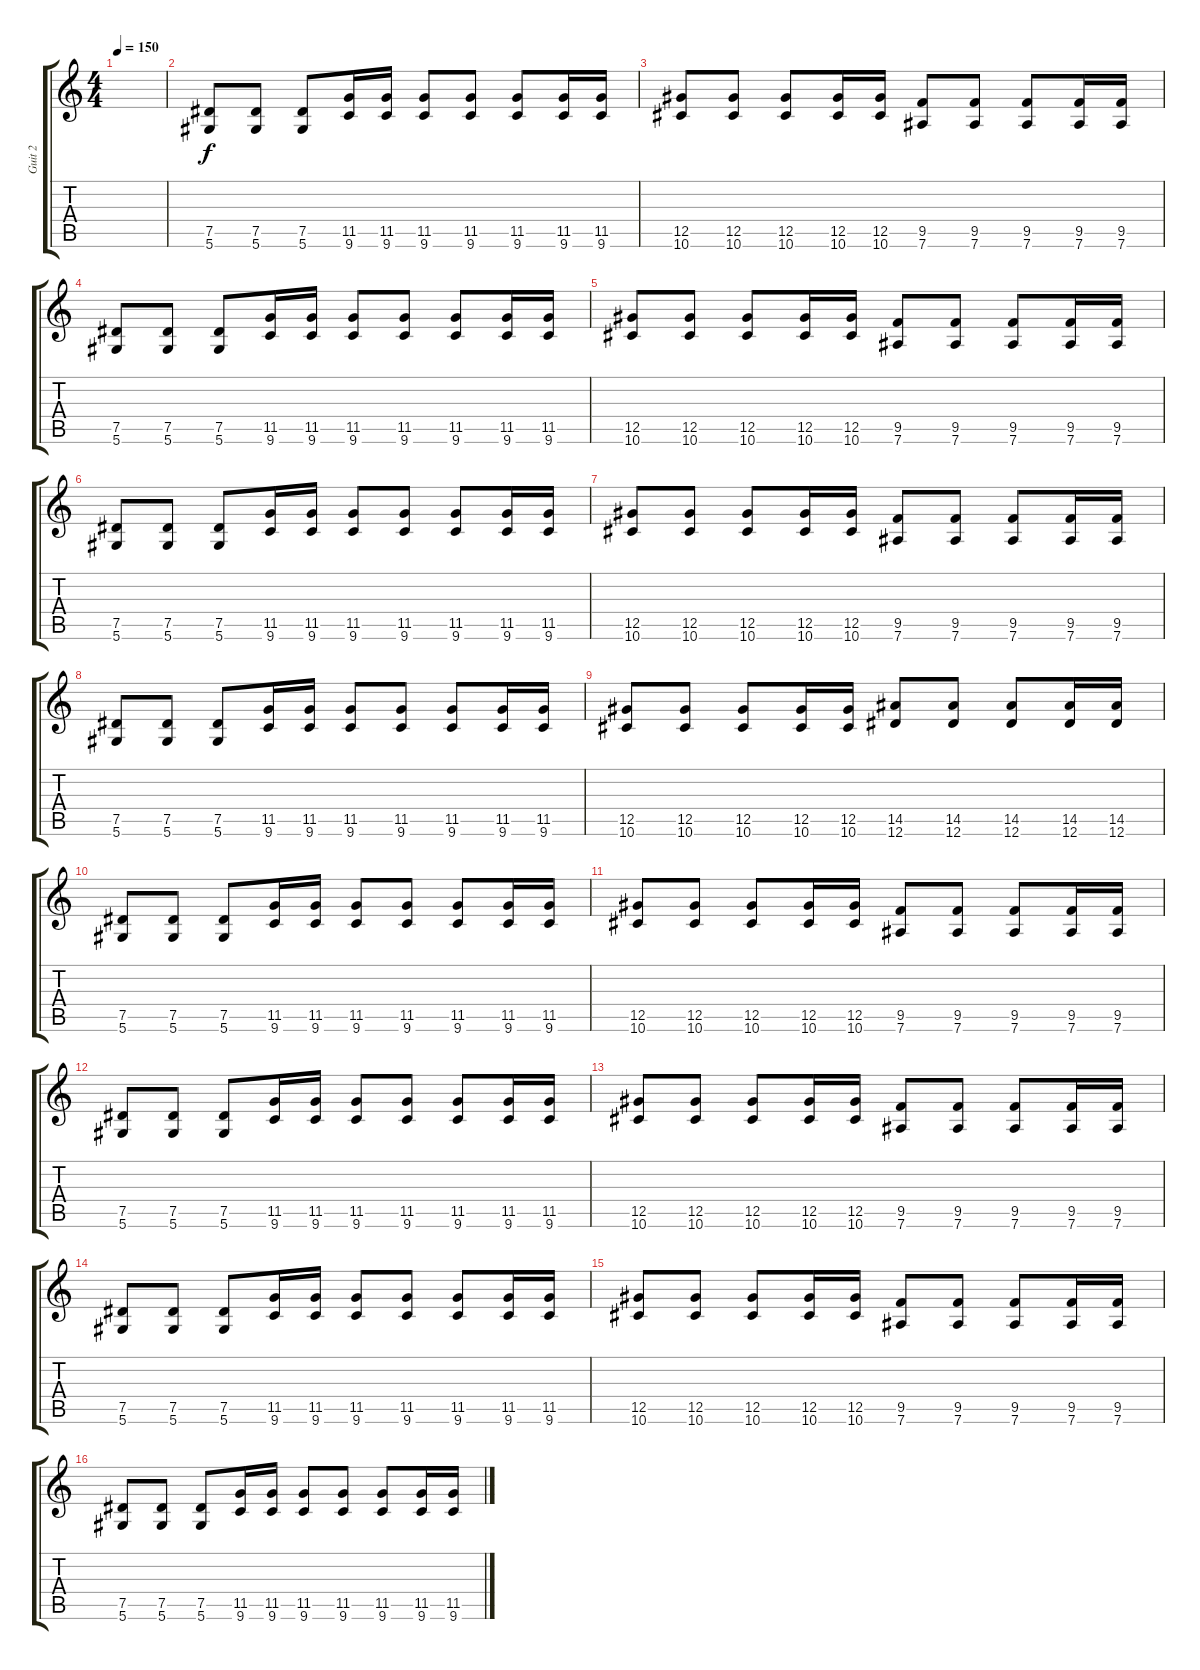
\track ("Guit 2" "Guit 2") {instrument overdrivenguitar}
\staff {score tabs}
\tuning (Eb4 Bb3 Gb3 Db3 Ab2 Eb2) {hide}
\ts (4 4)
\tempo 150
\clef g2
\ks c
|
(7.5 5.6).8 (7.5 5.6).8 (7.5 5.6).8 (11.5 9.6).16 (11.5 9.6).16 (11.5 9.6).8 (11.5 9.6).8 (11.5 9.6).8 (11.5 9.6).16 (11.5 9.6).16 |
(12.5 10.6).8 (12.5 10.6).8 (12.5 10.6).8 (12.5 10.6).16 (12.5 10.6).16 (9.5 7.6).8 (9.5 7.6).8 (9.5 7.6).8 (9.5 7.6).16 (9.5 7.6).16 |
(7.5 5.6).8 (7.5 5.6).8 (7.5 5.6).8 (11.5 9.6).16 (11.5 9.6).16 (11.5 9.6).8 (11.5 9.6).8 (11.5 9.6).8 (11.5 9.6).16 (11.5 9.6).16 |
(12.5 10.6).8 (12.5 10.6).8 (12.5 10.6).8 (12.5 10.6).16 (12.5 10.6).16 (9.5 7.6).8 (9.5 7.6).8 (9.5 7.6).8 (9.5 7.6).16 (9.5 7.6).16 |
(7.5 5.6).8 (7.5 5.6).8 (7.5 5.6).8 (11.5 9.6).16 (11.5 9.6).16 (11.5 9.6).8 (11.5 9.6).8 (11.5 9.6).8 (11.5 9.6).16 (11.5 9.6).16 |
(12.5 10.6).8 (12.5 10.6).8 (12.5 10.6).8 (12.5 10.6).16 (12.5 10.6).16 (9.5 7.6).8 (9.5 7.6).8 (9.5 7.6).8 (9.5 7.6).16 (9.5 7.6).16 |
(7.5 5.6).8 (7.5 5.6).8 (7.5 5.6).8 (11.5 9.6).16 (11.5 9.6).16 (11.5 9.6).8 (11.5 9.6).8 (11.5 9.6).8 (11.5 9.6).16 (11.5 9.6).16 |
(12.5 10.6).8 (12.5 10.6).8 (12.5 10.6).8 (12.5 10.6).16 (12.5 10.6).16 (14.5 12.6).8 (14.5 12.6).8 (14.5 12.6).8 (14.5 12.6).16 (14.5 12.6).16 |
(7.5 5.6).8 (7.5 5.6).8 (7.5 5.6).8 (11.5 9.6).16 (11.5 9.6).16 (11.5 9.6).8 (11.5 9.6).8 (11.5 9.6).8 (11.5 9.6).16 (11.5 9.6).16 |
(12.5 10.6).8 (12.5 10.6).8 (12.5 10.6).8 (12.5 10.6).16 (12.5 10.6).16 (9.5 7.6).8 (9.5 7.6).8 (9.5 7.6).8 (9.5 7.6).16 (9.5 7.6).16 |
(7.5 5.6).8 (7.5 5.6).8 (7.5 5.6).8 (11.5 9.6).16 (11.5 9.6).16 (11.5 9.6).8 (11.5 9.6).8 (11.5 9.6).8 (11.5 9.6).16 (11.5 9.6).16 |
(12.5 10.6).8 (12.5 10.6).8 (12.5 10.6).8 (12.5 10.6).16 (12.5 10.6).16 (9.5 7.6).8 (9.5 7.6).8 (9.5 7.6).8 (9.5 7.6).16 (9.5 7.6).16 |
(7.5 5.6).8 (7.5 5.6).8 (7.5 5.6).8 (11.5 9.6).16 (11.5 9.6).16 (11.5 9.6).8 (11.5 9.6).8 (11.5 9.6).8 (11.5 9.6).16 (11.5 9.6).16 |
(12.5 10.6).8 (12.5 10.6).8 (12.5 10.6).8 (12.5 10.6).16 (12.5 10.6).16 (9.5 7.6).8 (9.5 7.6).8 (9.5 7.6).8 (9.5 7.6).16 (9.5 7.6).16 |
(7.5 5.6).8 (7.5 5.6).8 (7.5 5.6).8 (11.5 9.6).16 (11.5 9.6).16 (11.5 9.6).8 (11.5 9.6).8 (11.5 9.6).8 (11.5 9.6).16 (11.5 9.6).16
